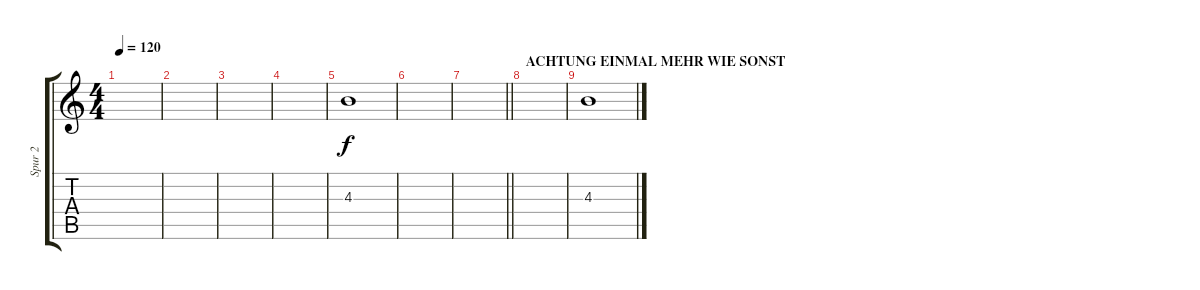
\track ("Spur 2" "Spur 2") {instrument distortionguitar}
\staff {score tabs}
\tuning (E4 B3 G3 D3 A2 E2) {hide}
\ts (4 4)
\tempo 120
\clef g2
\ks c
|
|
|
|
4.3.1 |
|
\barLineRight lightlight
|
\section ("" "ACHTUNG EINMAL MEHR WIE SONST")
|
4.3.1
